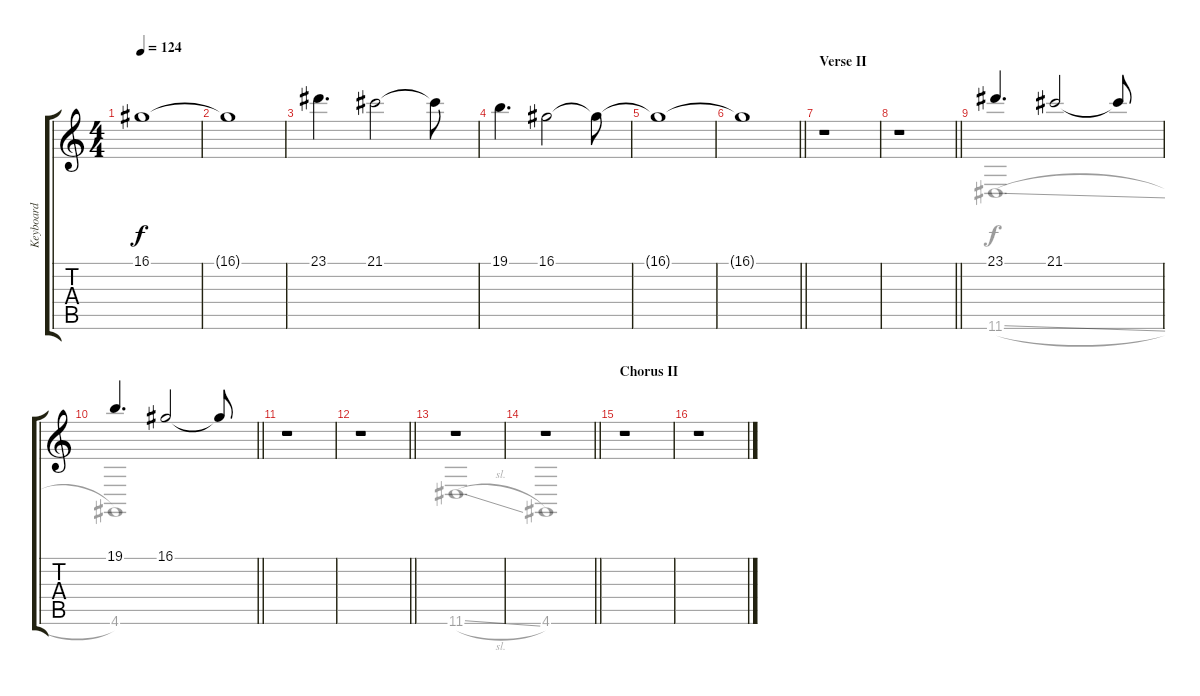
\track ("Keyboard" "Keyboard") {instrument lead2sawtooth}
\staff {score tabs}
\tuning (E4 B3 G3 D3 A2 E2) {hide}
\voice
\ts (4 4)
\tempo 124
\clef g2
\ks c
16.1{t}.1{dy f} |
16.1{t}.1 |
23.1.4{d} 21.1.2 21.1{t}.8 |
19.1.4{d} 16.1.2 16.1{t}.8 |
16.1{t}.1 |
\barLineRight lightlight
16.1{t}.1 |
\section ("" "Verse II")
r.1 |
\barLineRight lightlight
r.1 |
23.1.4{d} 21.1.2 21.1{t}.8 |
\barLineRight lightlight
19.1.4{d} 16.1.2 16.1{t}.8 |
r.1 |
\barLineRight lightlight
r.1 |
r.1 |
\barLineRight lightlight
r.1 |
\section ("" "Chorus II")
r.1 |
r.1
\voice
\clef g2
\ottava regular
\simile none
\ks c
|
|
|
|
|
\barLineRight lightlight
|
|
\barLineRight lightlight
|
11.6{sl}.1 |
\barLineRight lightlight
4.6.1 |
|
\barLineRight lightlight
|
11.6{sl}.1 |
\barLineRight lightlight
4.6.1 |
|
